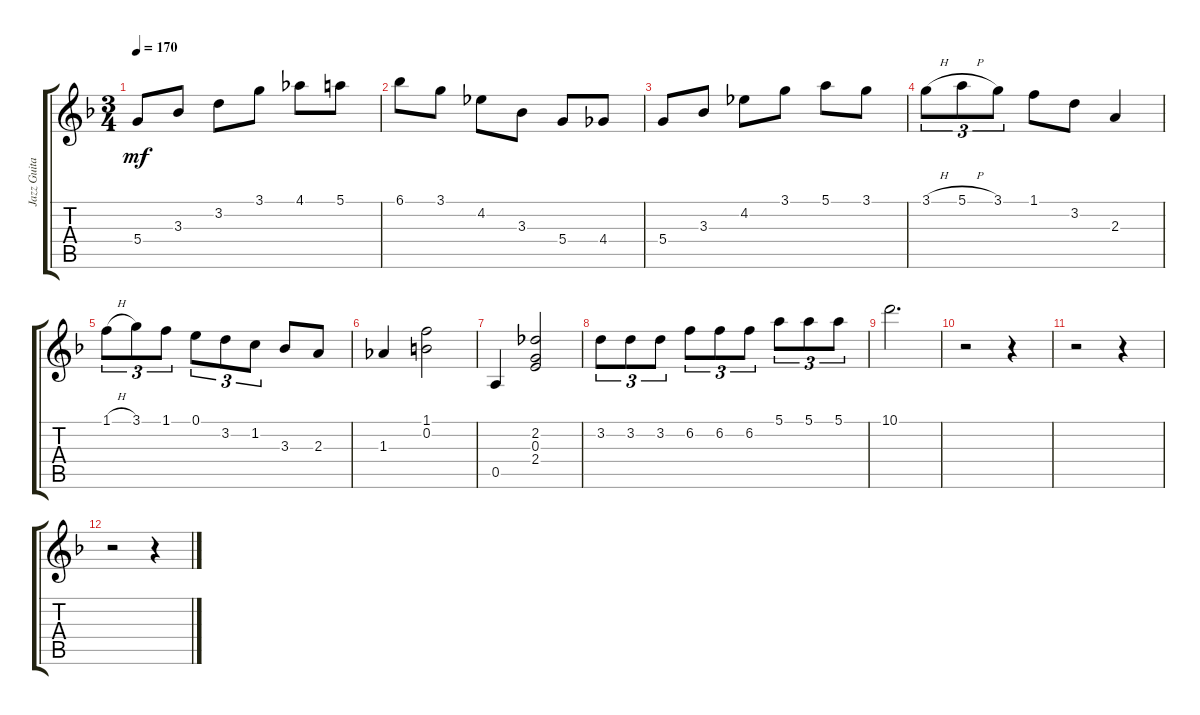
\track ("Jazz Guitar" "Jazz Guita") {instrument electricguitarjazz}
\staff {score tabs}
\tuning (E4 B3 G3 D3 A2 E2) {hide}
\ts (3 4)
\tempo 170
\clef g2
\ks f
5.4.8{dy mf} 3.3.8 3.2.8 3.1.8 4.1.8 5.1.8 |
6.1.8 3.1.8 4.2.8 3.3.8 5.4.8 4.4.8 |
5.4.8 3.3.8 4.2.8 3.1.8 5.1.8 3.1.8 |
3.1{h}.8{tu (3 2)} 5.1{h}.8{tu (3 2)} 3.1.8{tu (3 2)} 1.1.8 3.2.8 2.3.4 |
1.1{h}.8{tu (3 2)} 3.1.8{tu (3 2)} 1.1.8{tu (3 2)} 0.1.8{tu (3 2)} 3.2.8{tu (3 2)} 1.2.8{tu (3 2)} 3.3.8 2.3.8 |
1.3.4 (1.1 0.2).2 |
0.5.4 (2.2 0.3 2.4).2 |
3.2.8{tu (3 2)} 3.2.8{tu (3 2)} 3.2.8{tu (3 2)} 6.2.8{tu (3 2)} 6.2.8{tu (3 2)} 6.2.8{tu (3 2)} 5.1.8{tu (3 2)} 5.1.8{tu (3 2)} 5.1.8{tu (3 2)} |
10.1.2{d} |
r.2 r.4 |
r.2 r.4 |
r.2 r.4
